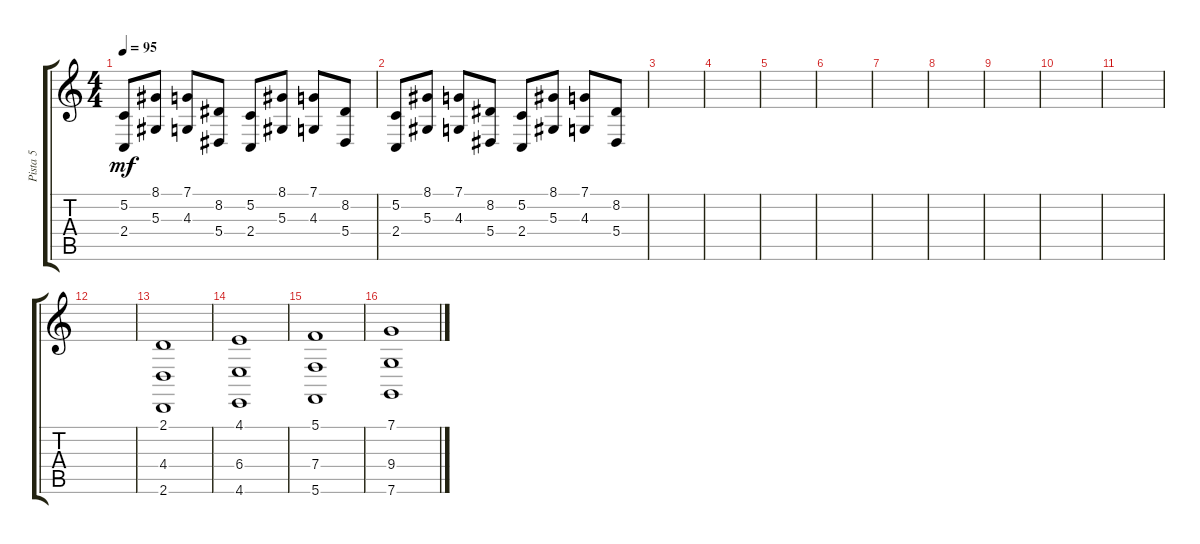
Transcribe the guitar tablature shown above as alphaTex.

\track ("Pista 5" "Pista 5") {instrument tremolostrings}
\staff {score tabs}
\tuning (C4 G3 Eb3 Bb2 F2 C2) {hide}
\ts (4 4)
\tempo 95
\clef g2
\ks c
(5.2 2.4).8{dy mf} (8.1 5.3).8 (7.1 4.3).8 (8.2 5.4).8 (5.2 2.4).8 (8.1 5.3).8 (7.1 4.3).8 (8.2 5.4).8 |
(5.2 2.4).8 (8.1 5.3).8 (7.1 4.3).8 (8.2 5.4).8 (5.2 2.4).8 (8.1 5.3).8 (7.1 4.3).8 (8.2 5.4).8 |
|
|
|
|
|
|
|
|
|
|
(2.1 4.4 2.6).1 |
(4.1 6.4 4.6).1 |
(5.1 7.4 5.6).1 |
(7.1 9.4 7.6).1
